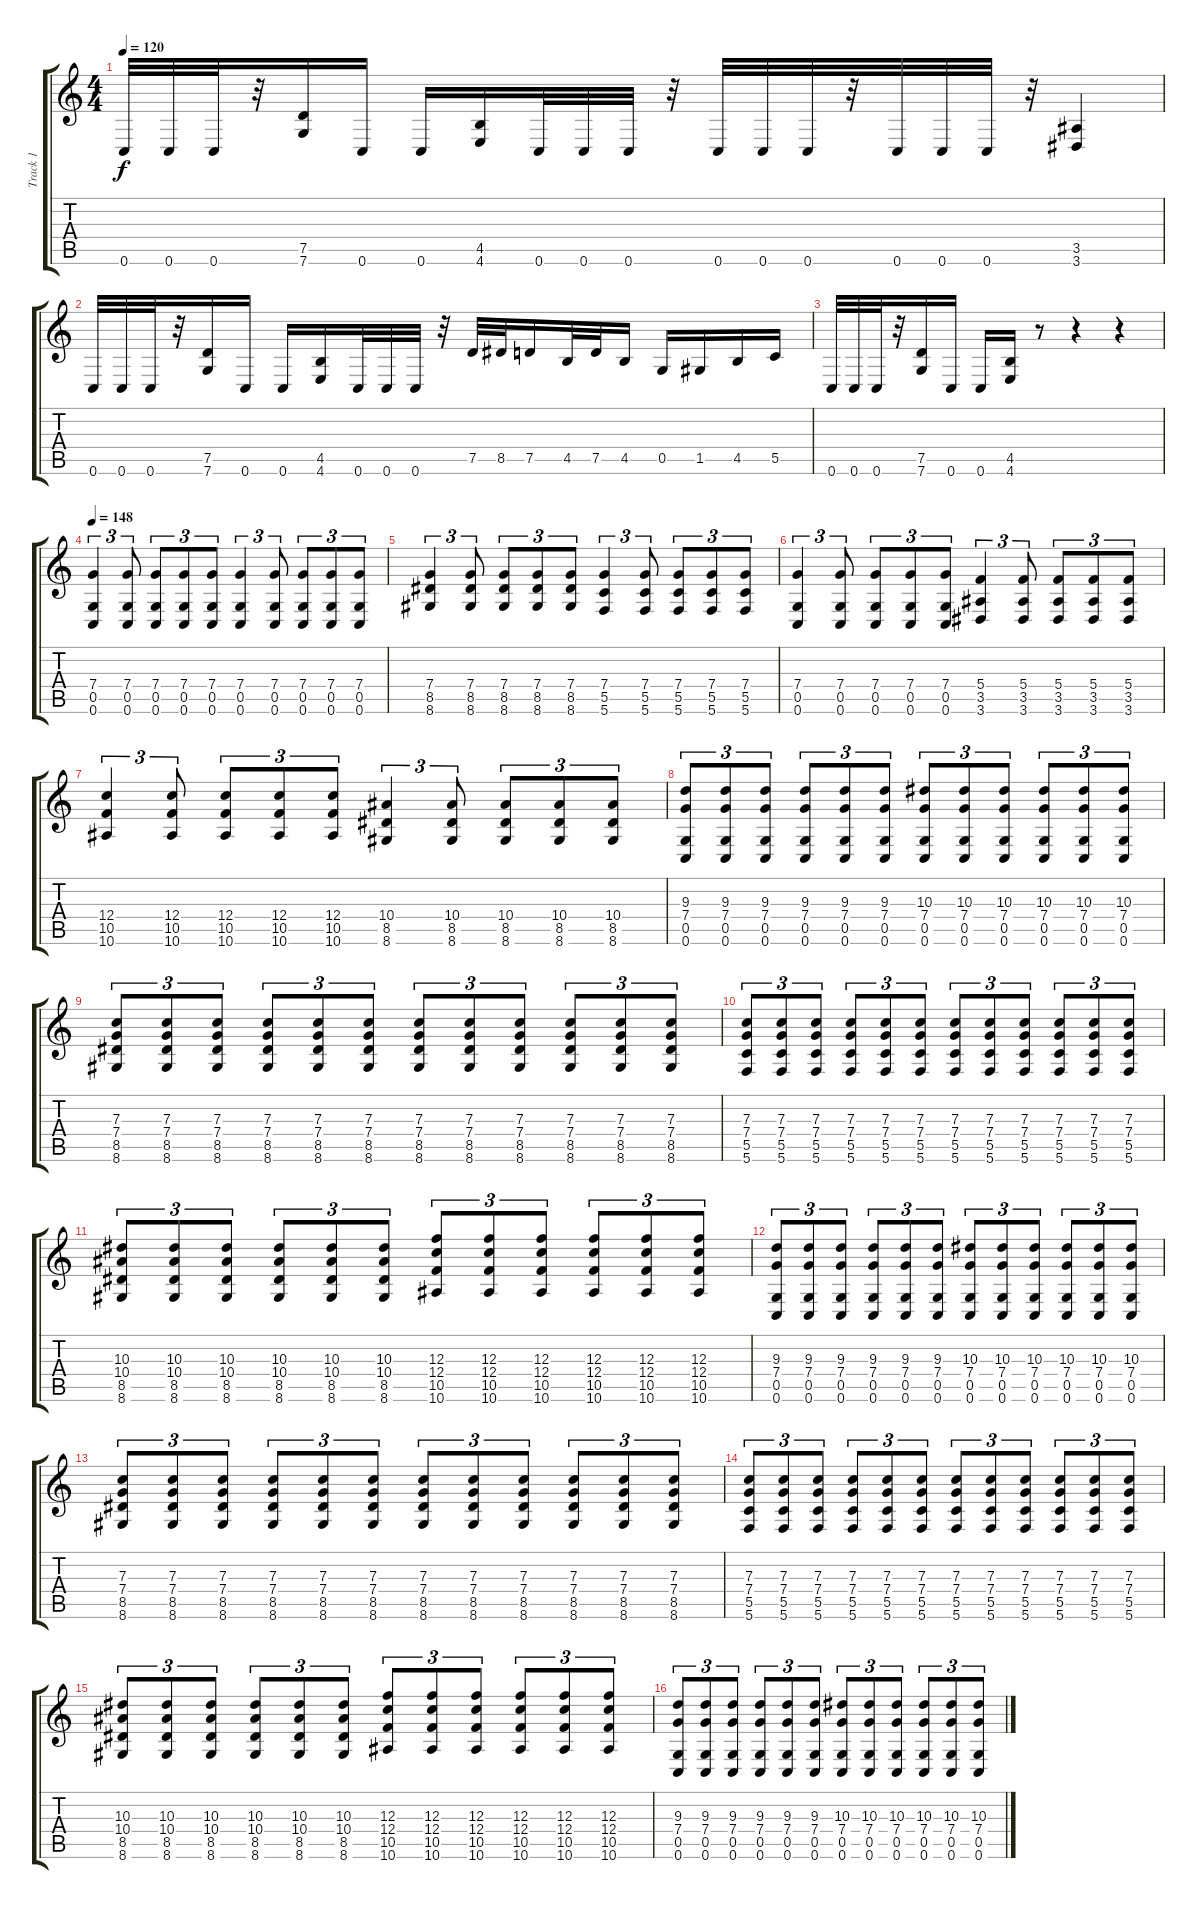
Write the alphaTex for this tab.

\track ("Track 1" "Track 1") {instrument acousticguitarsteel}
\staff {score tabs}
\tuning (D4 A3 F3 C3 G2 C2) {hide}
\ts (4 4)
\tempo 120
\clef g2
\ks c
0.6.32{dy f} 0.6.32 0.6.32 r.32 (7.5 7.6).16 0.6.16 0.6.16 (4.5 4.6).16 0.6.32 0.6.32 0.6.32 r.32 0.6.32 0.6.32 0.6.32 r.32 0.6.32 0.6.32 0.6.32 r.32 (3.5 3.6).4 |
0.6.32 0.6.32 0.6.32 r.32 (7.5 7.6).16 0.6.16 0.6.16 (4.5 4.6).16 0.6.32 0.6.32 0.6.32 r.32 7.5.32 8.5.32 7.5.16 4.5.32 7.5.32 4.5.16 0.5.16 1.5.16 4.5.16 5.5.16 |
0.6.32 0.6.32 0.6.32 r.32 (7.5 7.6).16 0.6.16 0.6.16 (4.5 4.6).16 r.8 r.4 r.4 |
\tempo 148
(7.4 0.5 0.6).4{tu (3 2) volume 14 instrument acousticguitarsteel} (7.4 0.5 0.6).8{tu (3 2)} (7.4 0.5 0.6).8{tu (3 2)} (7.4 0.5 0.6).8{tu (3 2)} (7.4 0.5 0.6).8{tu (3 2)} (7.4 0.5 0.6).4{tu (3 2)} (7.4 0.5 0.6).8{tu (3 2)} (7.4 0.5 0.6).8{tu (3 2)} (7.4 0.5 0.6).8{tu (3 2)} (7.4 0.5 0.6).8{tu (3 2)} |
(7.4 8.5 8.6).4{tu (3 2)} (7.4 8.5 8.6).8{tu (3 2)} (7.4 8.5 8.6).8{tu (3 2)} (7.4 8.5 8.6).8{tu (3 2)} (7.4 8.5 8.6).8{tu (3 2)} (7.4 5.5 5.6).4{tu (3 2)} (7.4 5.5 5.6).8{tu (3 2)} (7.4 5.5 5.6).8{tu (3 2)} (7.4 5.5 5.6).8{tu (3 2)} (7.4 5.5 5.6).8{tu (3 2)} |
(7.4 0.5 0.6).4{tu (3 2)} (7.4 0.5 0.6).8{tu (3 2)} (7.4 0.5 0.6).8{tu (3 2)} (7.4 0.5 0.6).8{tu (3 2)} (7.4 0.5 0.6).8{tu (3 2)} (5.4 3.5 3.6).4{tu (3 2)} (5.4 3.5 3.6).8{tu (3 2)} (5.4 3.5 3.6).8{tu (3 2)} (5.4 3.5 3.6).8{tu (3 2)} (5.4 3.5 3.6).8{tu (3 2)} |
(12.4 10.5 10.6).4{tu (3 2)} (12.4 10.5 10.6).8{tu (3 2)} (12.4 10.5 10.6).8{tu (3 2)} (12.4 10.5 10.6).8{tu (3 2)} (12.4 10.5 10.6).8{tu (3 2)} (10.4 8.5 8.6).4{tu (3 2)} (10.4 8.5 8.6).8{tu (3 2)} (10.4 8.5 8.6).8{tu (3 2)} (10.4 8.5 8.6).8{tu (3 2)} (10.4 8.5 8.6).8{tu (3 2)} |
(9.3 7.4 0.5 0.6).8{tu (3 2)} (9.3 7.4 0.5 0.6).8{tu (3 2)} (9.3 7.4 0.5 0.6).8{tu (3 2)} (9.3 7.4 0.5 0.6).8{tu (3 2)} (9.3 7.4 0.5 0.6).8{tu (3 2)} (9.3 7.4 0.5 0.6).8{tu (3 2)} (10.3 7.4 0.5 0.6).8{tu (3 2)} (10.3 7.4 0.5 0.6).8{tu (3 2)} (10.3 7.4 0.5 0.6).8{tu (3 2)} (10.3 7.4 0.5 0.6).8{tu (3 2)} (10.3 7.4 0.5 0.6).8{tu (3 2)} (10.3 7.4 0.5 0.6).8{tu (3 2)} |
(7.3 7.4 8.5 8.6).8{tu (3 2)} (7.3 7.4 8.5 8.6).8{tu (3 2)} (7.3 7.4 8.5 8.6).8{tu (3 2)} (7.3 7.4 8.5 8.6).8{tu (3 2)} (7.3 7.4 8.5 8.6).8{tu (3 2)} (7.3 7.4 8.5 8.6).8{tu (3 2)} (7.3 7.4 8.5 8.6).8{tu (3 2)} (7.3 7.4 8.5 8.6).8{tu (3 2)} (7.3 7.4 8.5 8.6).8{tu (3 2)} (7.3 7.4 8.5 8.6).8{tu (3 2)} (7.3 7.4 8.5 8.6).8{tu (3 2)} (7.3 7.4 8.5 8.6).8{tu (3 2)} |
(7.3 7.4 5.5 5.6).8{tu (3 2)} (7.3 7.4 5.5 5.6).8{tu (3 2)} (7.3 7.4 5.5 5.6).8{tu (3 2)} (7.3 7.4 5.5 5.6).8{tu (3 2)} (7.3 7.4 5.5 5.6).8{tu (3 2)} (7.3 7.4 5.5 5.6).8{tu (3 2)} (7.3 7.4 5.5 5.6).8{tu (3 2)} (7.3 7.4 5.5 5.6).8{tu (3 2)} (7.3 7.4 5.5 5.6).8{tu (3 2)} (7.3 7.4 5.5 5.6).8{tu (3 2)} (7.3 7.4 5.5 5.6).8{tu (3 2)} (7.3 7.4 5.5 5.6).8{tu (3 2)} |
(10.3 10.4 8.5 8.6).8{tu (3 2)} (10.3 10.4 8.5 8.6).8{tu (3 2)} (10.3 10.4 8.5 8.6).8{tu (3 2)} (10.3 10.4 8.5 8.6).8{tu (3 2)} (10.3 10.4 8.5 8.6).8{tu (3 2)} (10.3 10.4 8.5 8.6).8{tu (3 2)} (12.3 12.4 10.5 10.6).8{tu (3 2)} (12.3 12.4 10.5 10.6).8{tu (3 2)} (12.3 12.4 10.5 10.6).8{tu (3 2)} (12.3 12.4 10.5 10.6).8{tu (3 2)} (12.3 12.4 10.5 10.6).8{tu (3 2)} (12.3 12.4 10.5 10.6).8{tu (3 2)} |
(9.3 7.4 0.5 0.6).8{tu (3 2)} (9.3 7.4 0.5 0.6).8{tu (3 2)} (9.3 7.4 0.5 0.6).8{tu (3 2)} (9.3 7.4 0.5 0.6).8{tu (3 2)} (9.3 7.4 0.5 0.6).8{tu (3 2)} (9.3 7.4 0.5 0.6).8{tu (3 2)} (10.3 7.4 0.5 0.6).8{tu (3 2)} (10.3 7.4 0.5 0.6).8{tu (3 2)} (10.3 7.4 0.5 0.6).8{tu (3 2)} (10.3 7.4 0.5 0.6).8{tu (3 2)} (10.3 7.4 0.5 0.6).8{tu (3 2)} (10.3 7.4 0.5 0.6).8{tu (3 2)} |
(7.3 7.4 8.5 8.6).8{tu (3 2)} (7.3 7.4 8.5 8.6).8{tu (3 2)} (7.3 7.4 8.5 8.6).8{tu (3 2)} (7.3 7.4 8.5 8.6).8{tu (3 2)} (7.3 7.4 8.5 8.6).8{tu (3 2)} (7.3 7.4 8.5 8.6).8{tu (3 2)} (7.3 7.4 8.5 8.6).8{tu (3 2)} (7.3 7.4 8.5 8.6).8{tu (3 2)} (7.3 7.4 8.5 8.6).8{tu (3 2)} (7.3 7.4 8.5 8.6).8{tu (3 2)} (7.3 7.4 8.5 8.6).8{tu (3 2)} (7.3 7.4 8.5 8.6).8{tu (3 2)} |
(7.3 7.4 5.5 5.6).8{tu (3 2)} (7.3 7.4 5.5 5.6).8{tu (3 2)} (7.3 7.4 5.5 5.6).8{tu (3 2)} (7.3 7.4 5.5 5.6).8{tu (3 2)} (7.3 7.4 5.5 5.6).8{tu (3 2)} (7.3 7.4 5.5 5.6).8{tu (3 2)} (7.3 7.4 5.5 5.6).8{tu (3 2)} (7.3 7.4 5.5 5.6).8{tu (3 2)} (7.3 7.4 5.5 5.6).8{tu (3 2)} (7.3 7.4 5.5 5.6).8{tu (3 2)} (7.3 7.4 5.5 5.6).8{tu (3 2)} (7.3 7.4 5.5 5.6).8{tu (3 2)} |
(10.3 10.4 8.5 8.6).8{tu (3 2)} (10.3 10.4 8.5 8.6).8{tu (3 2)} (10.3 10.4 8.5 8.6).8{tu (3 2)} (10.3 10.4 8.5 8.6).8{tu (3 2)} (10.3 10.4 8.5 8.6).8{tu (3 2)} (10.3 10.4 8.5 8.6).8{tu (3 2)} (12.3 12.4 10.5 10.6).8{tu (3 2)} (12.3 12.4 10.5 10.6).8{tu (3 2)} (12.3 12.4 10.5 10.6).8{tu (3 2)} (12.3 12.4 10.5 10.6).8{tu (3 2)} (12.3 12.4 10.5 10.6).8{tu (3 2)} (12.3 12.4 10.5 10.6).8{tu (3 2)} |
(9.3 7.4 0.5 0.6).8{tu (3 2)} (9.3 7.4 0.5 0.6).8{tu (3 2)} (9.3 7.4 0.5 0.6).8{tu (3 2)} (9.3 7.4 0.5 0.6).8{tu (3 2)} (9.3 7.4 0.5 0.6).8{tu (3 2)} (9.3 7.4 0.5 0.6).8{tu (3 2)} (10.3 7.4 0.5 0.6).8{tu (3 2)} (10.3 7.4 0.5 0.6).8{tu (3 2)} (10.3 7.4 0.5 0.6).8{tu (3 2)} (10.3 7.4 0.5 0.6).8{tu (3 2)} (10.3 7.4 0.5 0.6).8{tu (3 2)} (10.3 7.4 0.5 0.6).8{tu (3 2)}
